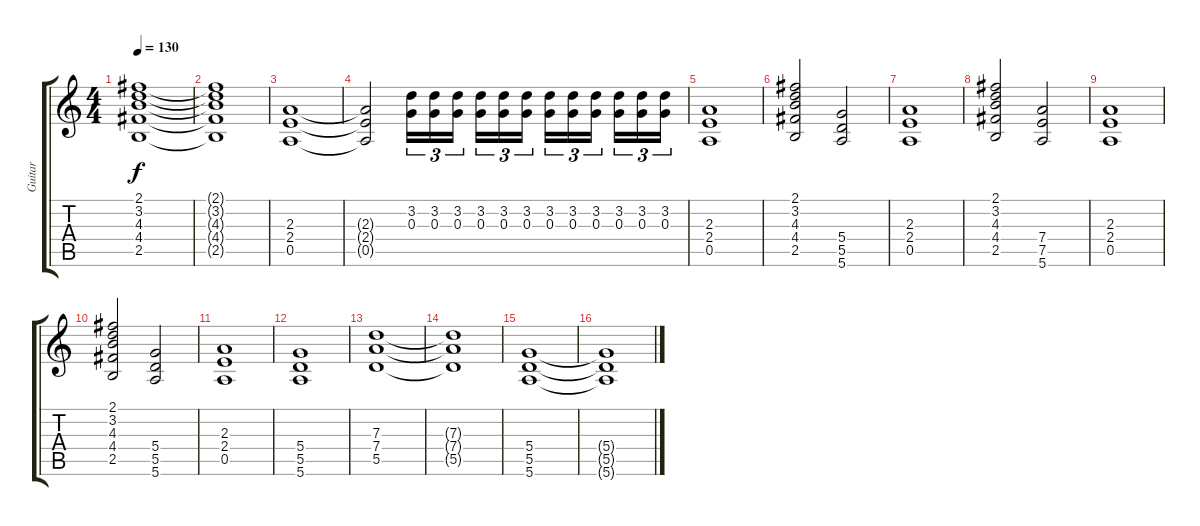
\track ("Guitar" "Guitar") {instrument distortionguitar}
\staff {score tabs}
\tuning (E4 B3 G3 D3 A2 E2) {hide}
\ts (4 4)
\tempo 130
\clef g2
\ks c
(2.1 3.2 4.3 4.4 2.5).1{dy f} |
(2.1{t} 3.2{t} 4.3{t} 4.4{t} 2.5{t}).1 |
(2.3 2.4 0.5).1 |
(2.3{t} 2.4{t} 0.5{t}).2 (3.2 0.3).16{tu (3 2)} (3.2 0.3).16{tu (3 2)} (3.2 0.3).16{tu (3 2)} (3.2 0.3).16{tu (3 2)} (3.2 0.3).16{tu (3 2)} (3.2 0.3).16{tu (3 2)} (3.2 0.3).16{tu (3 2)} (3.2 0.3).16{tu (3 2)} (3.2 0.3).16{tu (3 2)} (3.2 0.3).16{tu (3 2)} (3.2 0.3).16{tu (3 2)} (3.2 0.3).16{tu (3 2)} |
(2.3 2.4 0.5).1 |
(2.1 3.2 4.3 4.4 2.5).2 (5.4 5.5 5.6).2 |
(2.3 2.4 0.5).1 |
(2.1 3.2 4.3 4.4 2.5).2 (7.4 7.5 5.6).2 |
(2.3 2.4 0.5).1 |
(2.1 3.2 4.3 4.4 2.5).2 (5.4 5.5 5.6).2 |
(2.3 2.4 0.5).1 |
(5.4 5.5 5.6).1 |
(7.3 7.4 5.5).1 |
(7.3{t} 7.4{t} 5.5{t}).1 |
(5.4 5.5 5.6).1 |
(5.4{t} 5.5{t} 5.6{t}).1
